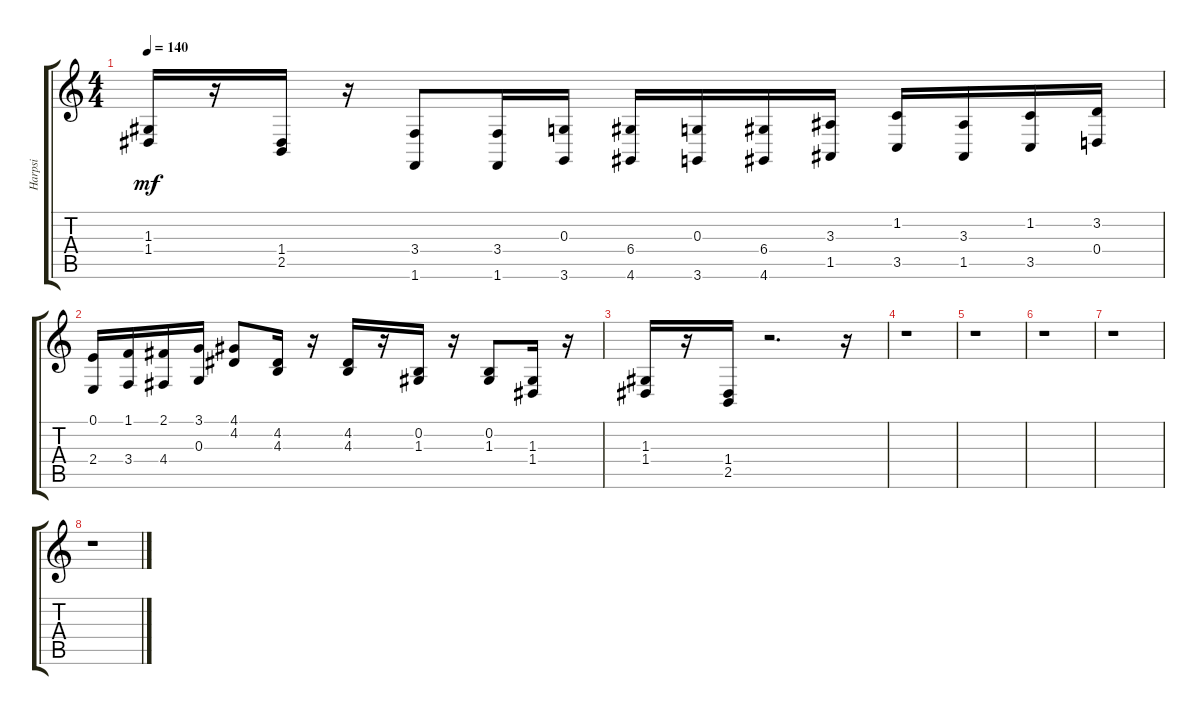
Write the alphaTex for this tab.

\track ("Harpsi" "Harpsi") {instrument harpsichord}
\staff {score tabs}
\tuning (E4 B3 G3 D3 A2 E2) {hide}
\ts (4 4)
\tempo 140
\clef g2
\ks c
(1.3 1.4).16{dy mf} r.16 (1.4 2.5).16 r.16 (3.4 1.6).8 (3.4 1.6).16 (0.3 3.6).16 (6.4 4.6).16 (0.3 3.6).16 (6.4 4.6).16 (3.3 1.5).16 (1.2 3.5).16 (3.3 1.5).16 (1.2 3.5).16 (3.2 0.4).16 |
(0.1 2.4).16 (1.1 3.4).16 (2.1 4.4).16 (3.1 0.3).16 (4.1 4.2).8 (4.2 4.3).16 r.16 (4.2 4.3).16 r.16 (0.2 1.3).16 r.16 (0.2 1.3).8 (1.3 1.4).16 r.16 |
(1.3 1.4).16 r.16 (1.4 2.5).16 r.2{d} r.16 |
r.1 |
r.1 |
r.1 |
r.1 |
r.1
